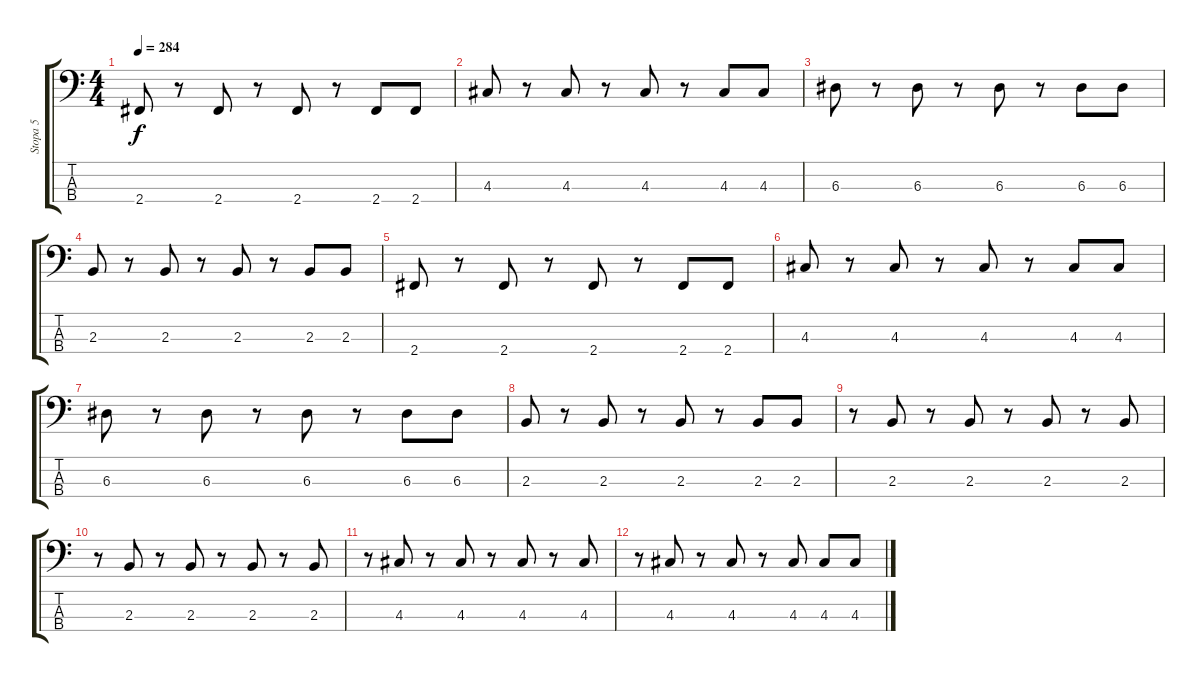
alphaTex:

\track ("Stopa 5" "Stopa 5") {instrument electricbassfinger}
\staff {score tabs}
\tuning (G2 D2 A1 E1) {hide}
\ts (4 4)
\tempo 284
\clef f4
\ks c
2.4.8{dy f} r.8 2.4.8 r.8 2.4.8 r.8 2.4.8 2.4.8 |
4.3.8 r.8 4.3.8 r.8 4.3.8 r.8 4.3.8 4.3.8 |
6.3.8 r.8 6.3.8 r.8 6.3.8 r.8 6.3.8 6.3.8 |
2.3.8 r.8 2.3.8 r.8 2.3.8 r.8 2.3.8 2.3.8 |
2.4.8 r.8 2.4.8 r.8 2.4.8 r.8 2.4.8 2.4.8 |
4.3.8 r.8 4.3.8 r.8 4.3.8 r.8 4.3.8 4.3.8 |
6.3.8 r.8 6.3.8 r.8 6.3.8 r.8 6.3.8 6.3.8 |
2.3.8 r.8 2.3.8 r.8 2.3.8 r.8 2.3.8 2.3.8 |
r.8 2.3.8 r.8 2.3.8 r.8 2.3.8 r.8 2.3.8 |
r.8 2.3.8 r.8 2.3.8 r.8 2.3.8 r.8 2.3.8 |
r.8 4.3.8 r.8 4.3.8 r.8 4.3.8 r.8 4.3.8 |
r.8 4.3.8 r.8 4.3.8 r.8 4.3.8 4.3.8 4.3.8
